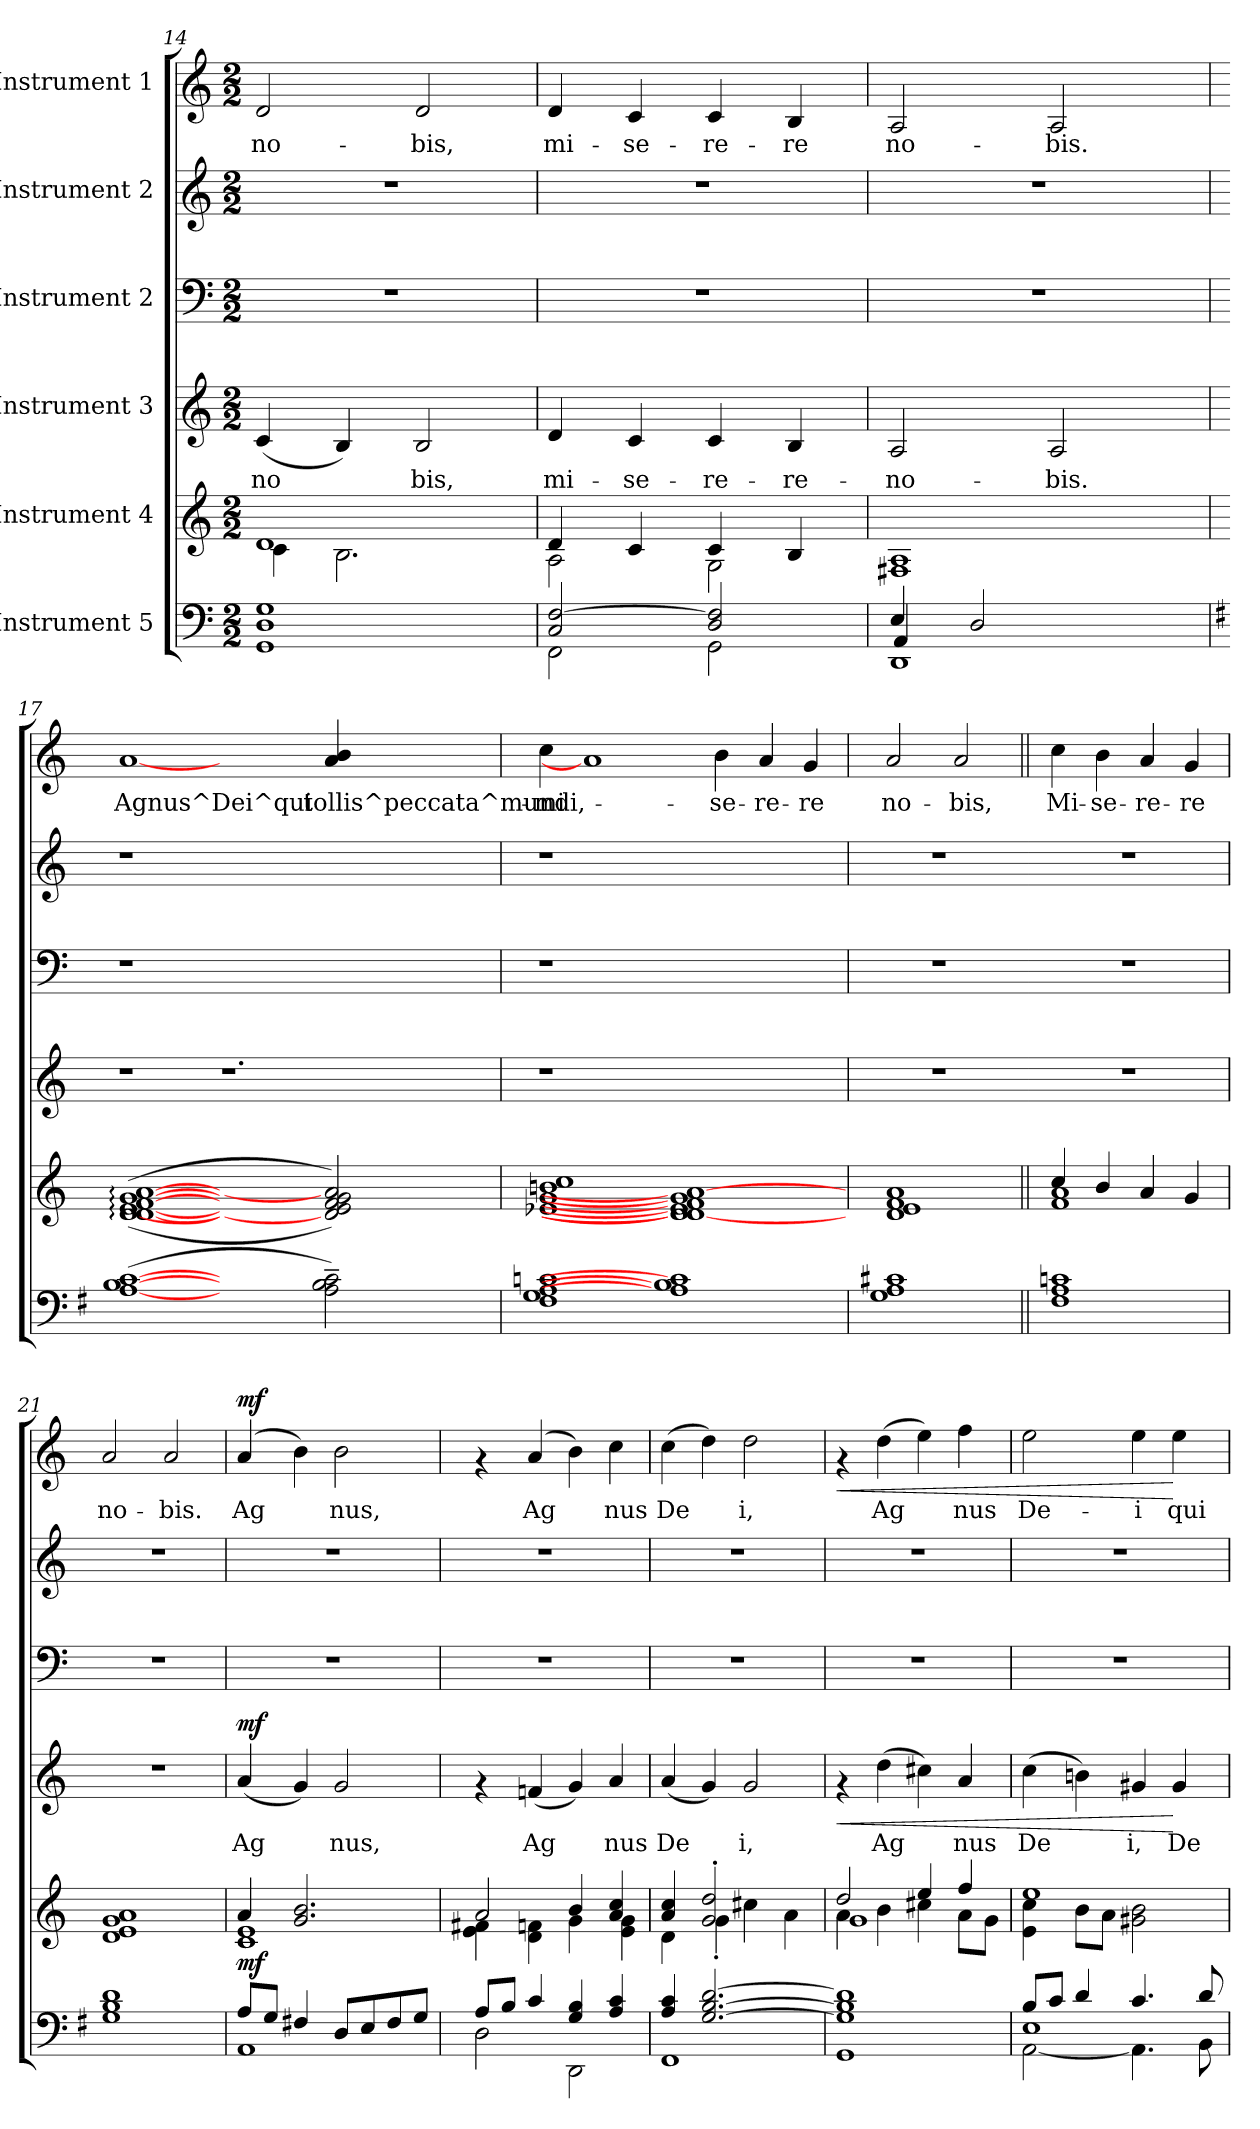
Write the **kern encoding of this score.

**kern	**kern	**dynam	**kern	**text	**dynam	**kern	**kern	**kern	**text	**dynam
*part6	*part5	*part5	*part4	*part4	*part4	*part3	*part2	*part1	*part1	*part1
*staff6	*staff5	*staff5	*staff4	*staff4	*staff4	*staff3	*staff2	*staff1	*staff1	*staff1
*I"Instrument 5	*I"Instrument 4	*	*I"Instrument 3	*	*	*I"Instrument 2	*I"Instrument 2	*I"Instrument 1	*	*
*clefF4	*clefG2	*	*clefG2	*	*	*clefF4	*clefG2	*clefG2	*	*
*k[]	*k[]	*	*k[]	*	*	*k[]	*k[]	*k[]	*	*
*C:	*C:	*	*C:	*	*	*C:	*C:	*C:	*	*
*M2/2	*M2/2	*	*M2/2	*	*	*M2/2	*M2/2	*M2/2	*	*
=14	=14	=14	=14	=14	=14	=14	=14	=14	=14	=14
*	*^	*	*	*	*	*	*	*	*	*
!	!	!	!	!	!LO:LY:b:cj	!	!	!	!	!LO:LY:b:cj	!
1G 1D 1GG	1d	4c\	.	(<4c/	no-	.	1r	1r	2d/	no-	.
!	!	!	!	!	!LO:LY:b:cj	!	!	!	!	!	!
.	.	2.B\	.	4B/)	--	.	.	.	.	.	.
!	!	!	!	!	!LO:LY:b:cj	!	!	!	!	!LO:LY:b:cj	!
.	.	.	.	2B/	-bis,	.	.	.	2d/	-bis,	.
=15	=15	=15	=15	=15	=15	=15	=15	=15	=15	=15	=15
*^	*	*	*	*	*	*	*	*	*	*	*
!	!	!	!	!	!	!LO:LY:b:cj	!	!	!	!	!LO:LY:b:cj	!
[>2F/ 2C/	2FF\	4d/	2A\	.	4d/	mi-	.	1r	1r	4d/	mi-	.
!	!	!	!	!	!	!LO:LY:b:cj	!	!	!	!	!LO:LY:b:cj	!
.	.	4c/	.	.	4c/	-se-	.	.	.	4c/	-se-	.
!	!	!	!	!	!	!LO:LY:b:cj	!	!	!	!	!LO:LY:b:cj	!
2F/] 2D/	2GG\	4c/	2G\	.	4c/	-re-	.	.	.	4c/	-re-	.
!	!	!	!	!	!	!LO:LY:b:cj	!	!	!	!	!LO:LY:b:cj	!
.	.	4B/	.	.	4B/	-re-	.	.	.	4B/	-re	.
*	*	*v	*v	*	*	*	*	*	*	*	*	*
=16	=16	=16	=16	=16	=16	=16	=16	=16	=16	=16	=16
*	*^	*	*	*	*	*	*	*	*	*	*
!	!	!	!	!	!	!LO:LY:b:cj	!	!	!	!	!LO:LY:b:cj	!
4E/	1DD	4AA/	1A 1F#X	.	2A/	-no-	.	1r	1r	2A/	no-	.
2D/	.	2.ryy	.	.	.	.	.	.	.	.	.	.
!	!	!	!	!	!	!LO:LY:b:cj	!	!	!	!	!LO:LY:b:cj	!
.	.	.	.	.	2A/	-bis.	.	.	.	2A/	-bis.	.
4ryy	.	.	.	.	.	.	.	.	.	.	.	.
*v	*v	*v	*	*	*	*	*	*	*	*	*	*
!!LO:PB:g=z
=17	=17	=17	=17	=17	=17	=17	=17	=17	=17	=17
*k[f#]	*	*	*	*	*	*	*	*	*	*
*G:	*	*	*	*	*	*	*	*	*	*
!	!	!	!	!	!	!	!	!	!LO:LY:b:cj	!
(>[1c [1B [1A	(>(<[>1a: [1g: [1f: [1e: [1d: [<1d:	.	1r	.	.	1r	1r	[1a	Agnus^Dei^qui	.
1ryy	1ryy	.	1.r	.	.	1.ryy	1.ryy	1ryy	.	.
!	!	!	!	!	!	!	!	!	!LO:LY:b:cj	!
2c\~> 2B\~> 2A\~>)	2a/] 2g/ 2f/ 2d/] 2e/))	.	.	.	.	.	.	4b/ 4a/	tollis^peccata^mundi,-	.
.	.	.	.	.	.	.	.	4ryy	.	.
=18	=18	=18	=18	=18	=18	=18	=18	=18	=18	=18
!	!	!	!	!	!	!	!	!	!LO:LY:b:cj	!
1cn 1A 1G 1F#	1bn 1g 1e-X 1cc	.	1r	.	.	1r	1r	4cc\	-mi-	.
.	.	.	.	.	.	.	.	1a]	.	.
1c] 1B] 1A]	1a_ 1g] 1f] 1e] 1d] 1d_	.	1ryy	.	.	1ryy	1ryy	.	.	.
!	!	!	!	!	!	!	!	!	!LO:LY:b:cj	!
.	.	.	.	.	.	.	.	4b\	-se-	.
!	!	!	!	!	!	!	!	!	!LO:LY:b:cj	!
.	.	.	.	.	.	.	.	4a/	-re-	.
!	!	!	!	!	!	!	!	!	!LO:LY:b:cj	!
.	.	.	.	.	.	.	.	4g/	-re	.
=19	=19	=19	=19	=19	=19	=19	=19	=19	=19	=19
!	!	!	!	!	!	!	!	!	!LO:LY:b:cj	!
1c#X 1G 1A	1a 1f 1d 1e	.	1r	.	.	1r	1r	2a/	no-	.
!	!	!	!	!	!	!	!	!	!LO:LY:b:cj	!
.	.	.	.	.	.	.	.	2a/	-bis,	.
=20||	=20||	=20||	=20||	=20||	=20||	=20	=20	=20||	=20||	=20||
*	*^	*	*	*	*	*	*	*	*	*
!	!	!	!	!	!	!	!	!	!	!LO:LY:b:cj	!
1cn 1A 1F#	4cc/	1a 1f	.	1r	.	.	1r	1r	4cc\	Mi-	.
!	!	!	!	!	!	!	!	!	!	!LO:LY:b:cj	!
.	4b/	.	.	.	.	.	.	.	4b\	-se-	.
!	!	!	!	!	!	!	!	!	!	!LO:LY:b:cj	!
.	4a/	.	.	.	.	.	.	.	4a/	-re-	.
!	!	!	!	!	!	!	!	!	!	!LO:LY:b:cj	!
.	4g/	.	.	.	.	.	.	.	4g/	-re	.
*	*v	*v	*	*	*	*	*	*	*	*	*
=21	=21	=21	=21	=21	=21	=21	=21	=21	=21	=21
!	!	!	!	!	!	!	!	!	!LO:LY:b:cj	!
1d 1B 1G	1a 1g 1d 1e	.	1r	.	.	1r	1r	2a/	no-	.
!	!	!	!	!	!	!	!	!	!LO:LY:b:cj	!
.	.	.	.	.	.	.	.	2a/	-bis.	.
!!LO:LB:g=z
=22	=22	=22	=22	=22	=22	=22	=22	=22	=22	=22
*k[]	*	*	*	*	*	*	*	*	*	*
*C:	*	*	*	*	*	*	*	*	*	*
*^	*^	*	*	*	*	*	*	*	*	*
!	!	!	!	!LO:DY:b	!	!LO:LY:b:cj	!LO:DY:a	!	!	!	!LO:LY:b:cj	!LO:DY:a
8A/L	1AA	4a/	1e 1c	mf	(<4a/	Ag-	mf	1r	1r	(>4a/	Ag-	mf
8G/J	.	.	.	.	.	.	.	.	.	.	.	.
!	!	!	!	!	!	!LO:LY:b:cj	!	!	!	!	!LO:LY:b:cj	!
4F#X/	.	2.b/ 2.g/	.	.	4g/)	--	.	.	.	4b\)	--	.
!	!	!	!	!	!	!LO:LY:b:cj	!	!	!	!	!LO:LY:b:cj	!
8D/L	.	.	.	.	2g/	-nus,	.	.	.	2b\	-nus,	.
8E/	.	.	.	.	.	.	.	.	.	.	.	.
8F#/	.	.	.	.	.	.	.	.	.	.	.	.
8G/J	.	.	.	.	.	.	.	.	.	.	.	.
=23	=23	=23	=23	=23	=23	=23	=23	=23	=23	=23	=23	=23
8A/L	2D\	2a/	4e\ 4f#X\	.	4rf	.	.	1r	1r	4rf	.	.
8B/J	.	.	.	.	.	.	.	.	.	.	.	.
!	!	!	!	!	!	!LO:LY:b:cj	!	!	!	!	!LO:LY:b:cj	!
4c/	.	.	4fn\ 4d\	.	(<4fn/	Ag-	.	.	.	(>4a/	Ag-	.
!	!	!	!	!	!	!LO:LY:b:cj	!	!	!	!	!LO:LY:b:cj	!
4B/ 4G/	2DD\	4b/	4g\	.	4g/)	--	.	.	.	4b\)	--	.
!	!	!	!	!	!	!LO:LY:b:cj	!	!	!	!	!LO:LY:b:cj	!
4c/ 4A/	.	4cc/ 4a/	4g\ 4e\	.	4a/	-nus	.	.	.	4cc\	-nus	.
=24	=24	=24	=24	=24	=24	=24	=24	=24	=24	=24	=24	=24
!	!	!	!	!	!	!LO:LY:b:cj	!	!	!	!	!LO:LY:b:cj	!
4c/ 4A/	1FF	4cc/ 4a/	4d\	.	(<4a/	De-	.	1r	1r	(>4cc\	De-	.
!	!	!	!	!	!	!LO:LY:b:cj	!	!	!	!	!LO:LY:b:cj	!
[>2.d/ [>2.B/ [>2.G/	.	2dd/'> 2g/'>	4g'>\	.	4g/)	--	.	.	.	4dd\)	--	.
!	!	!	!	!	!	!LO:LY:b:cj	!	!	!	!	!LO:LY:b:cj	!
.	.	.	4cc#X\	.	2g/	-i,	.	.	.	2dd\	-i,	.
.	.	4ryy	4a\	.	.	.	.	.	.	.	.	.
*v	*v	*	*	*	*	*	*	*	*	*	*	*
=25	=25	=25	=25	=25	=25	=25	=25	=25	=25	=25	=25
*	*	*^	*	*	*	*	*	*	*	*	*
!	!	!	!	!	!	!	!LO:HP:b	!	!	!	!	!LO:HP:b
1d] 1B] 1G] 1GG	2dd/	4a\	1g	.	4rf	.	<	1r	1r	4rf	.	<
!	!	!	!	!	!	!LO:LY:b:cj	!	!	!	!	!LO:LY:b:cj	!
.	.	4b\	.	.	(>4dd\	Ag-	.	.	.	(>4dd\	Ag-	.
!	!	!	!	!	!	!LO:LY:b:cj	!	!	!	!	!LO:LY:b:cj	!
.	4ee/	4cc#X\	.	.	4cc#X\)	--	.	.	.	4ee\)	--	.
!	!	!	!	!	!	!LO:LY:b:cj	!	!	!	!	!LO:LY:b:cj	!
.	4ff/	8a\L	.	.	4a/	-nus	.	.	.	4ff\	-nus	.
.	.	8g\J	.	.	.	.	.	.	.	.	.	.
*	*	*v	*v	*	*	*	*	*	*	*	*	*
=26	=26	=26	=26	=26	=26	=26	=26	=26	=26	=26	=26
*^	*	*	*	*	*	*	*	*	*	*	*
*	*^	*	*	*	*	*	*	*	*	*	*	*
!	!	!	!	!	!	!	!LO:LY:b:cj	!	!	!	!	!LO:LY:b:cj	!
8B/L	[<2AA\	1E	1ee	4cc\ 4e\	.	(>4cc\	De-	.	1r	1r	2ee\	De-	.
8c/J	.	.	.	.	.	.	.	.	.	.	.	.	.
!	!	!	!	!	!	!	!LO:LY:b:cj	!	!	!	!	!	!
4d/	.	.	.	8b\L	.	4bn\)	--	.	.	.	.	.	.
.	.	.	.	8a\J	.	.	.	.	.	.	.	.	.
!	!	!	!	!	!	!	!LO:LY:b:cj	!	!	!	!	!LO:LY:b:cj	!
4.c/	4.AA\]	.	.	2b\ 2g#X\	.	4g#X/	-i,	.	.	.	4ee\	-i	.
!	!	!	!	!	!	!	!LO:LY:b:cj	!	!	!	!	!LO:LY:b:cj	!
.	.	.	.	.	.	4g#/	De-	[	.	.	4ee\	qui	[
8d/	8BB\	.	.	.	.	.	.	.	.	.	.	.	.
*v	*v	*v	*	*	*	*	*	*	*	*	*	*	*
*	*v	*v	*	*	*	*	*	*	*	*	*
=	=	=	=	=	=	=	=	=	=	=
*-	*-	*-	*-	*-	*-	*-	*-	*-	*-	*-
